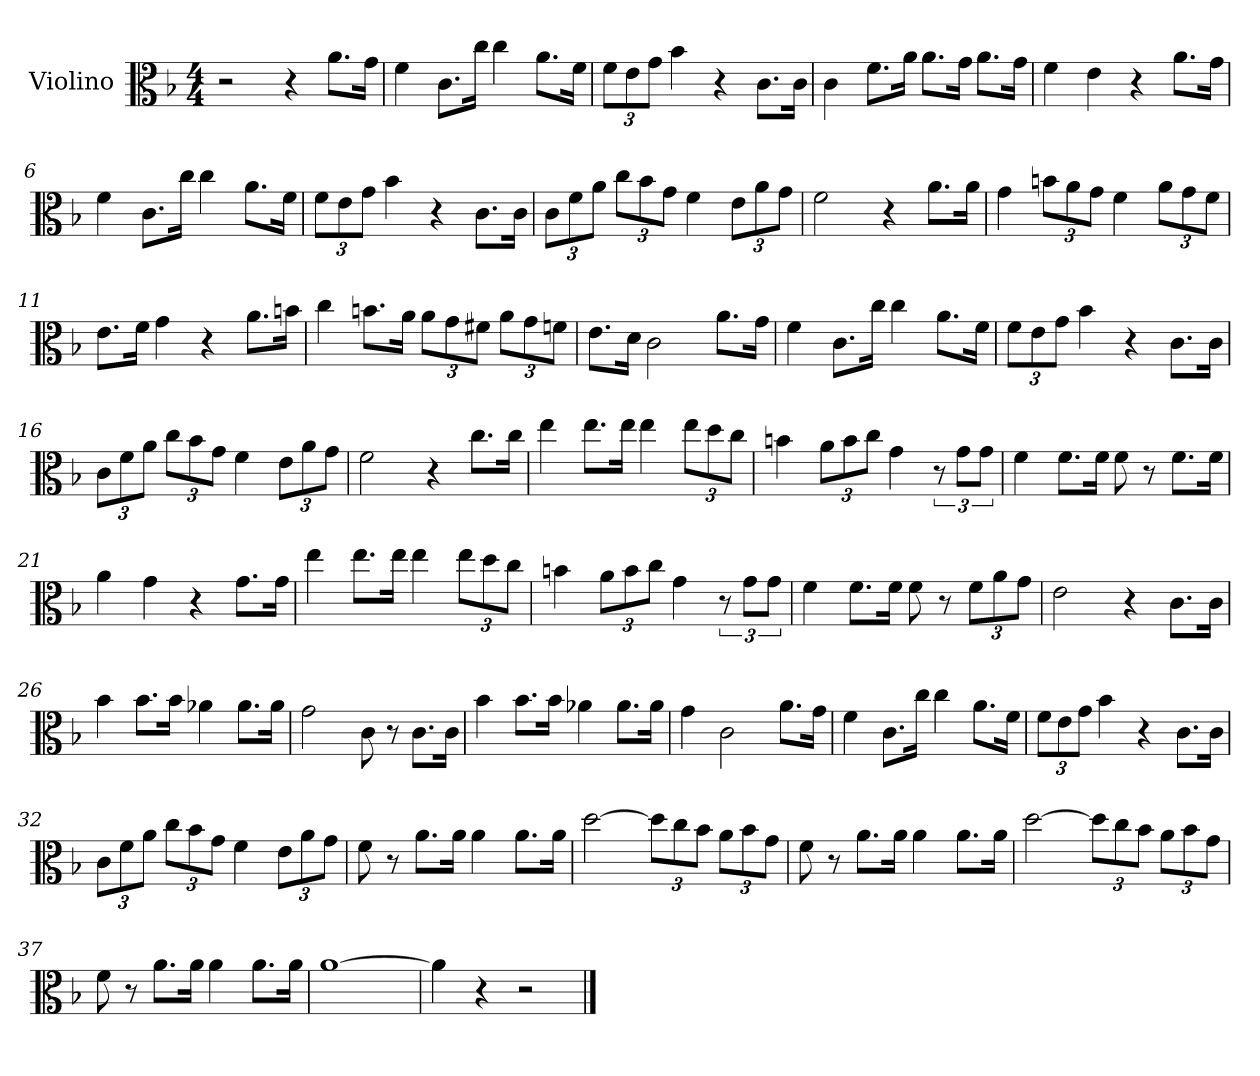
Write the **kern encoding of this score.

**kern
*part1
*staff1
*I"Violino
*I'Vln.
*clefC3
*k[b-]
*M4/4
=1
2r
4r
8.a\L
16g\Jk
=2
4f\
8.c\L
16cc\Jk
4cc\
8.a\L
16f\Jk
=3
*Xbrackettup
12f\L
12e\
12g\J
4b-\
4r
8.c\L
16c\Jk
=4
4c\
8.f\L
16a\Jk
8.a\L
16g\Jk
8.a\L
16g\Jk
=5
4f\
4e\
4r
8.a\L
16g\Jk
=6
4f\
8.c\L
16cc\Jk
4cc\
8.a\L
16f\Jk
!!LO:LB:g=z
=7
12f\L
12e\
12g\J
4b-\
4r
8.c\L
16c\Jk
=8
12c\L
12f\
12a\J
12cc\L
12b-\
12g\J
4f\
12e\L
12a\
12g\J
=9
2f\
4r
8.a\L
16a\Jk
=10
4g\
12bn\L
12a\
12g\J
4f\
12a\L
12g\
12f\J
=11
8.e\L
16f\Jk
4g\
4r
8.a\L
16bn\Jk
!!LO:LB:g=z
=12
4cc\
8.bn\L
16a\Jk
12a\L
12g\
12f#X\J
12a\L
12g\
12fn\J
=13
8.e\L
16d\Jk
2c\
8.a\L
16g\Jk
=14
4f\
8.c\L
16cc\Jk
4cc\
8.a\L
16f\Jk
=15
12f\L
12e\
12g\J
4b-\
4r
8.c\L
16c\Jk
=16
12c\L
12f\
12a\J
12cc\L
12b-\
12g\J
4f\
12e\L
12a\
12g\J
!!LO:LB:g=z
=17
2f\
4r
8.cc\L
16cc\Jk
=18
4ee\
8.ee\L
16ee\Jk
4ee\
12ee\L
12dd\
12cc\J
=19
4bn\
12a\L
12b\
12cc\J
4g\
*brackettup
12r
12g\L
12g\J
=20
4f\
8.f\L
16f\Jk
8f\
8r
8.f\L
16f\Jk
=21
4a\
4g\
4r
8.g\L
16g\Jk
!!LO:LB:g=z
=22
4ee\
8.ee\L
16ee\Jk
4ee\
*Xbrackettup
12ee\L
12dd\
12cc\J
=23
4bn\
12a\L
12b\
12cc\J
4g\
*brackettup
12r
12g\L
12g\J
=24
4f\
8.f\L
16f\Jk
8f\
8r
*Xbrackettup
12f\L
12a\
12g\J
=25
2e\
4r
8.c\L
16c\Jk
=26
4b-\
8.b-\L
16b-\Jk
4a-X\
8.a-\L
16a-\Jk
=27
2g\
8c\
8r
8.c\L
16c\Jk
!!LO:LB:g=z
=28
4b-\
8.b-\L
16b-\Jk
4a-X\
8.a-\L
16a-\Jk
=29
4g\
2c\
8.a\L
16g\Jk
=30
4f\
8.c\L
16cc\Jk
4cc\
8.a\L
16f\Jk
=31
12f\L
12e\
12g\J
4b-\
4r
8.c\L
16c\Jk
=32
12c\L
12f\
12a\J
12cc\L
12b-\
12g\J
4f\
12e\L
12a\
12g\J
!!LO:LB:g=z
=33
8f\
8r
8.a\L
16a\Jk
4a\
8.a\L
16a\Jk
=34
[2dd\
12dd\L]
12cc\
12b-\J
12a\L
12b-\
12g\J
=35
8f\
8r
8.a\L
16a\Jk
4a\
8.a\L
16a\Jk
=36
[2dd\
12dd\L]
12cc\
12b-\J
12a\L
12b-\
12g\J
=37
8f\
8r
8.a\L
16a\Jk
4a\
8.a\L
16a\Jk
=38
[1a
!!LO:LB:g=z
=39
4a\]
4r
2r
==
*-
